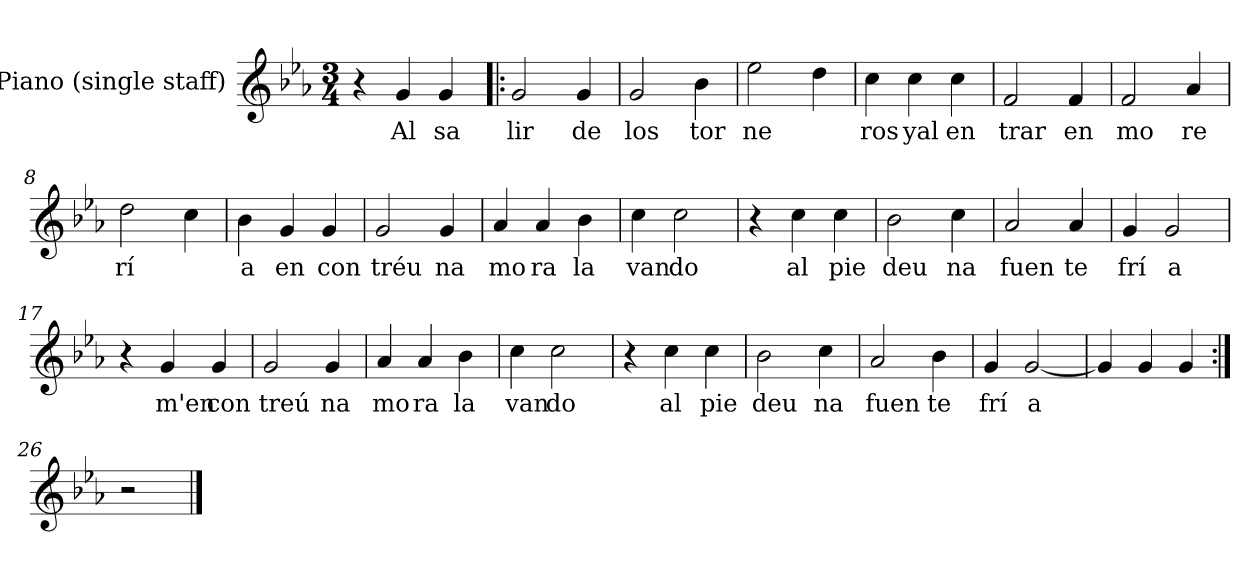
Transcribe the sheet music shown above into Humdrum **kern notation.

**kern	**text
*part1	*part1
*staff1	*staff1
*I"Piano (single staff)	*
*I'Pno.	*
*stria5	*
*clefG2	*
*k[b-e-a-]	*
*E-:	*
*M3/4	*
*MM108	*
=1	=1
4r	.
4g/	Al
4g/	sa
=2!|:	=2!|:
2g/	lir
4g/	de
=3	=3
2g/	los
4b-\	tor
=4	=4
2ee-\	ne
4dd\	.
=5	=5
4cc\	ros
4cc\	yal
4cc\	en
=6	=6
2f/	trar
4f/	en
=7	=7
2f/	mo
4a-/	re
=8	=8
2dd\	rí
4cc\	.
=9	=9
4b-\	a
4g/	en
4g/	con
=10	=10
2g/	tréu
4g/	na
=11	=11
4a-/	mo
4a-/	ra
4b-\	la
=12	=12
4cc\	van
2cc\	do
=13	=13
4r	.
4cc\	al
4cc\	pie
=14	=14
2b-\	deu
4cc\	na
=15	=15
2a-/	fuen
4a-/	te
=16	=16
4g/	frí
2g/	a
=17	=17
4r	.
4g/	m'en
4g/	con
=18	=18
2g/	treú
4g/	na
=19	=19
4a-/	mo
4a-/	ra
4b-\	la
=20	=20
4cc\	van
2cc\	do
=21	=21
4r	.
4cc\	al
4cc\	pie
=22	=22
2b-\	deu
4cc\	na
=23	=23
2a-/	fuen
4b-\	te
=24	=24
4g/	frí
[2g/	a
=25	=25
4g/]	.
4g/	.
4g/	.
=26:|!	=26:|!
2r	.
==	==
*-	*-
